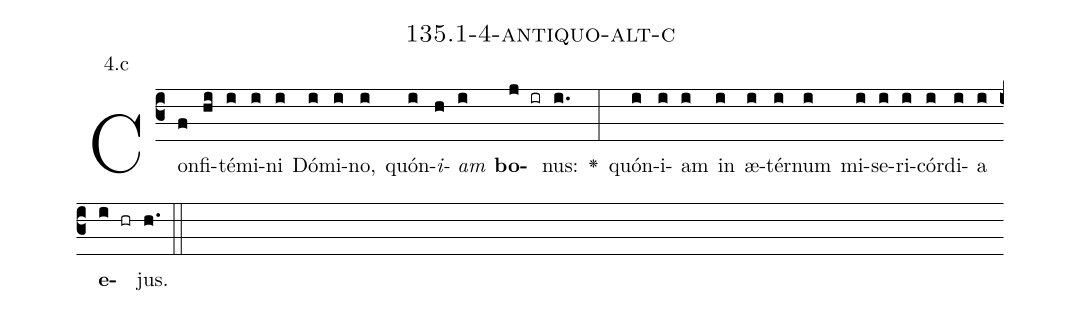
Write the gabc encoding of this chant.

name: 135.1-4-antiquo-alt-c;
annotation: 4.c;
%%
(c3)Con(f)fi(hi)té(i)mi(i)ni(i) Dó(i)mi(i)no,(i) quón(i)<i>i</i>(h)<i>am</i>(i) <b>bo</b>(j ir)nus:(i.) <v>\greheightstar</v>(:) quón(i)i(i)am(i) in(i) æ(i)tér(i)num(i) mi(i)se(i)ri(i)cór(i)di(i)a(i) <b>e</b>(i hr)jus.(h.) (::)


%E(i) u(i) o(i) u(i) a(i) e.(h.) (::)
